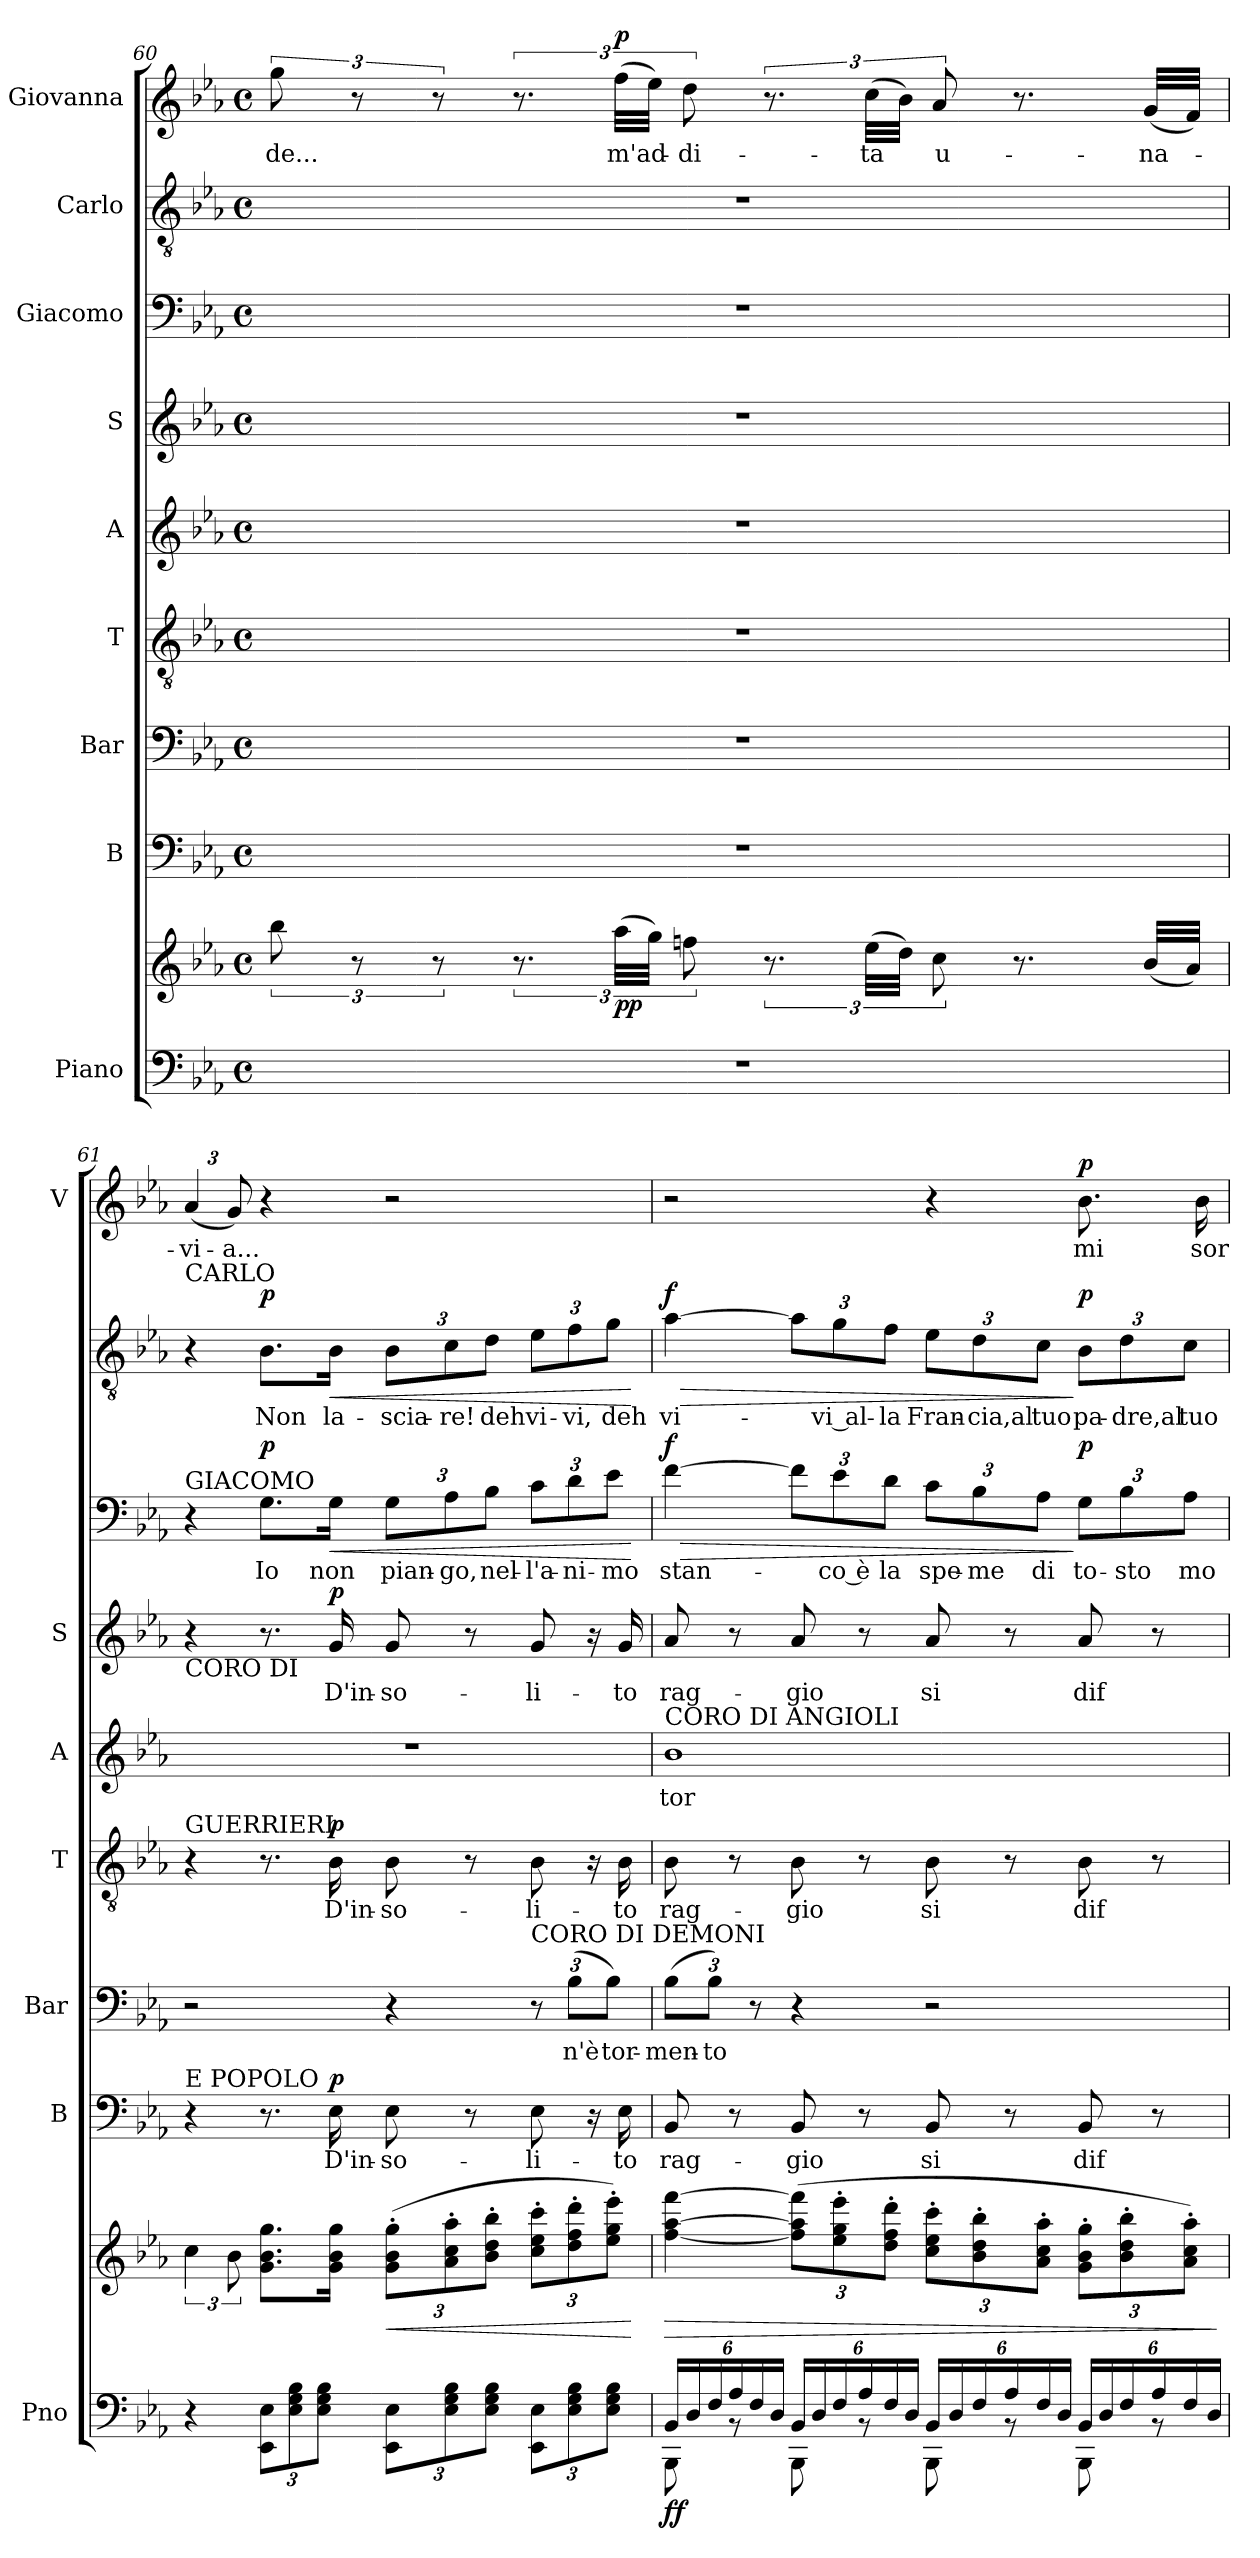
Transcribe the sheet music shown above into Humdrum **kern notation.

**kern	**kern	**dynam	**kern	**text	**dynam	**kern	**text	**kern	**text	**dynam	**kern	**text	**kern	**text	**dynam	**kern	**text	**dynam	**kern	**text	**dynam	**kern	**text	**dynam
*part9	*part9	*part9	*part8	*part8	*part8	*part7	*part7	*part6	*part6	*part6	*part5	*part5	*part4	*part4	*part4	*part3	*part3	*part3	*part2	*part2	*part2	*part1	*part1	*part1
*staff10	*staff9	*staff9/10	*staff8	*staff8	*staff8	*staff7	*staff7	*staff6	*staff6	*staff6	*staff5	*staff5	*staff4	*staff4	*staff4	*staff3	*staff3	*staff3	*staff2	*staff2	*staff2	*staff1	*staff1	*staff1
*I"Piano	*	*	*I"B	*	*	*I"Bar	*	*I"T	*	*	*I"A	*	*I"S	*	*	*I"Giacomo	*	*	*I"Carlo	*	*	*I"Giovanna	*	*
*I'Pno	*	*	*I'B	*	*	*I'Bar	*	*I'T	*	*	*I'A	*	*I'S	*	*	*	*	*	*	*	*	*I'V	*	*
*clefF4	*clefG2	*	*clefF4	*	*	*clefF4	*	*clefGv2	*	*	*clefG2	*	*clefG2	*	*	*clefF4	*	*	*clefGv2	*	*	*clefG2	*	*
*k[b-e-a-]	*k[b-e-a-]	*	*k[b-e-a-]	*	*	*k[b-e-a-]	*	*k[b-e-a-]	*	*	*k[b-e-a-]	*	*k[b-e-a-]	*	*	*k[b-e-a-]	*	*	*k[b-e-a-]	*	*	*k[b-e-a-]	*	*
*M4/4	*M4/4	*	*M4/4	*	*	*M4/4	*	*M4/4	*	*	*M4/4	*	*M4/4	*	*	*M4/4	*	*	*M4/4	*	*	*M4/4	*	*
*met(c)	*met(c)	*	*met(c)	*	*	*met(c)	*	*met(c)	*	*	*met(c)	*	*met(c)	*	*	*met(c)	*	*	*met(c)	*	*	*met(c)	*	*
=60	=60	=60	=60	=60	=60	=60	=60	=60	=60	=60	=60	=60	=60	=60	=60	=60	=60	=60	=60	=60	=60	=60	=60	=60
1r	12bb-\	.	1r	.	.	1r	.	1r	.	.	1r	.	1r	.	.	1r	.	.	1r	.	.	12gg\	-de...	.
.	12r	.	.	.	.	.	.	.	.	.	.	.	.	.	.	.	.	.	.	.	.	12r	.	.
.	12r	.	.	.	.	.	.	.	.	.	.	.	.	.	.	.	.	.	.	.	.	12r	.	.
.	12.r	.	.	.	.	.	.	.	.	.	.	.	.	.	.	.	.	.	.	.	.	12.r	.	.
!	!	!LO:DY:b	!	!	!	!	!	!	!	!	!	!	!	!	!	!	!	!	!	!	!	!	!	!LO:DY:a
.	(48aa-\LLL	pp	.	.	.	.	.	.	.	.	.	.	.	.	.	.	.	.	.	.	.	(48ff\LLL	m'ad-	p
.	48gg\JJJ)	.	.	.	.	.	.	.	.	.	.	.	.	.	.	.	.	.	.	.	.	48ee-\JJJ)	.	.
.	12ffn\	.	.	.	.	.	.	.	.	.	.	.	.	.	.	.	.	.	.	.	.	12dd\	-di-	.
.	12.r	.	.	.	.	.	.	.	.	.	.	.	.	.	.	.	.	.	.	.	.	12.r	.	.
.	(48ee-\LLL	.	.	.	.	.	.	.	.	.	.	.	.	.	.	.	.	.	.	.	.	(48cc\LLL	-ta	.
.	48dd\JJJ)	.	.	.	.	.	.	.	.	.	.	.	.	.	.	.	.	.	.	.	.	48b-\JJJ)	.	.
.	12cc\	.	.	.	.	.	.	.	.	.	.	.	.	.	.	.	.	.	.	.	.	12a-/	u-	.
.	8.r	.	.	.	.	.	.	.	.	.	.	.	.	.	.	.	.	.	.	.	.	8.r	.	.
.	(32b-/LLL	.	.	.	.	.	.	.	.	.	.	.	.	.	.	.	.	.	.	.	.	(32g/LLL	-na-	.
.	32a-/JJJ)	.	.	.	.	.	.	.	.	.	.	.	.	.	.	.	.	.	.	.	.	32f/JJJ)	.	.
=61	=61	=61	=61	=61	=61	=61	=61	=61	=61	=61	=61	=61	=61	=61	=61	=61	=61	=61	=61	=61	=61	=61	=61	=61
*	*	*	*	*	*	*	*	*	*	*	*	*	*	*	*	*	*	*	*	*	*	*Xbrackettup	*	*
!	!	!	!	!	!	!	!	!	!	!	!	!	!	!	!	!	!	!	!LO:TX:a:t=CARLO	!	!	!	!	!
!	!	!	!	!	!	!	!	!	!	!	!	!	!	!	!	!LO:TX:a:t=GIACOMO	!	!	!	!	!	!	!	!
!	!	!	!	!	!	!	!	!	!	!	!	!	!LO:TX:b:t=CORO DI	!	!	!	!	!	!	!	!	!	!	!
!	!	!	!	!	!	!	!	!LO:TX:a:t=GUERRIERI	!	!	!	!	!	!	!	!	!	!	!	!	!	!	!	!
!	!	!	!LO:TX:a:t=E POPOLO	!	!	!	!	!	!	!	!	!	!	!	!	!	!	!	!	!	!	!	!	!
4r	6cc\	.	4r	.	.	2r	.	4r	.	.	1r	.	4r	.	.	4r	.	.	4r	.	.	(6a-/	-vi-	.
.	12b-\	.	.	.	.	.	.	.	.	.	.	.	.	.	.	.	.	.	.	.	.	12g/)	-a...	.
*Xbrackettup	*	*	*	*	*	*	*	*	*	*	*	*	*	*	*	*	*	*	*	*	*	*	*	*
!	!	!	!	!	!	!	!	!	!	!	!	!	!	!	!	!	!	!LO:DY:a	!	!	!LO:DY:a	!	!	!
12EE-\ 12E-\L	8.g\ 8.b-\ 8.gg\L	.	8.r	.	.	.	.	8.r	.	.	.	.	8.r	.	.	8.G\L	Io	p	8.B-\L	Non	p	4r	.	.
12E-\ 12G\ 12B-\	.	.	.	.	.	.	.	.	.	.	.	.	.	.	.	.	.	.	.	.	.	.	.	.
12E-\ 12G\ 12B-\J	.	.	.	.	.	.	.	.	.	.	.	.	.	.	.	.	.	.	.	.	.	.	.	.
!	!	!	!	!	!LO:DY:a	!	!	!	!	!LO:DY:a	!	!	!	!	!LO:DY:a	!	!	!LO:HP:b	!	!	!LO:HP:b	!	!	!
.	16g\ 16b-\ 16gg\Jk	.	16E-\	D'in-	p	.	.	16B-\	D'in-	p	.	.	16g/	D'in-	p	16G\Jk	non	<	16B-\Jk	la-	<	.	.	.
*	*Xbrackettup	*	*	*	*	*	*	*	*	*	*	*	*	*	*	*	*	*	*	*	*	*	*	*
!	!	!LO:HP:b	!	!	!	!	!	!	!	!	!	!	!	!	!	!	!	!	!	!	!	!	!	!
*	*	*	*	*	*	*	*	*	*	*	*	*	*	*	*	*Xbrackettup	*	*	*Xbrackettup	*	*	*	*	*
12EE-\ 12E-\L	(12g\' 12b-\' 12gg\'L	<	8E-\	-so-	.	4r	.	8B-\	-so-	.	.	.	8g/	-so-	.	12G\L	pian-	.	12B-\L	-scia-	.	2r	.	.
12E-\ 12G\ 12B-\	12a-\' 12cc\' 12aa-\'	.	.	.	.	.	.	.	.	.	.	.	.	.	.	12A-\	-go,	.	12c\	-re!	.	.	.	.
.	.	.	8r	.	.	.	.	8r	.	.	.	.	8r	.	.	.	.	.	.	.	.	.	.	.
12E-\ 12G\ 12B-\J	12b-\' 12dd\' 12bb-\'J	.	.	.	.	.	.	.	.	.	.	.	.	.	.	12B-\J	nel-	.	12d\J	deh	.	.	.	.
*	*	*	*	*	*	*Xbrackettup	*	*	*	*	*	*	*	*	*	*	*	*	*	*	*	*	*	*
!	!	!	!	!	!	!LO:TX:a:t=CORO DI DEMONI	!	!	!	!	!	!	!	!	!	!	!	!	!	!	!	!	!	!
12EE-\ 12E-\L	12cc\' 12ee-\' 12ccc\'L	.	8E-\	-li-	.	12r	.	8B-\	-li-	.	.	.	8g/	-li-	.	12c\L	-l'a-	.	12e-\L	vi-	.	.	.	.
12E-\ 12G\ 12B-\	12dd\' 12ff\' 12ddd\'	.	.	.	.	(12B-\L	n'è	.	.	.	.	.	.	.	.	12d\	-ni-	.	12f\	-vi,	.	.	.	.
.	.	.	16r	.	.	.	.	16r	.	.	.	.	16r	.	.	.	.	.	.	.	.	.	.	.
12E-\ 12G\ 12B-\J	12ee-\' 12gg\' 12eee-\'J)	.	.	.	.	12B-\J)	tor-	.	.	.	.	.	.	.	.	12e-\J	-mo	.	12g\J	deh	.	.	.	.
.	.	.	16E-\	-to	.	.	.	16B-\	-to	.	.	.	16g/	-to	.	.	.	.	.	.	.	.	.	.
.	.	[	.	.	.	.	.	.	.	.	.	.	.	.	.	.	.	[	.	.	[	.	.	.
!!LO:PB:g=z
=62	=62	=62	=62	=62	=62	=62	=62	=62	=62	=62	=62	=62	=62	=62	=62	=62	=62	=62	=62	=62	=62	=62	=62	=62
*^	*	*	*	*	*	*	*	*	*	*	*	*	*	*	*	*	*	*	*	*	*	*	*	*
!	!	!	!	!	!	!	!	!	!	!	!	!LO:TX:a:t=CORO DI ANGIOLI	!	!	!	!	!	!	!	!	!	!	!	!	!
!	!	!	!LO:HP:b	!	!	!	!	!	!	!	!	!	!	!	!	!	!	!	!LO:HP:b	!	!	!LO:HP:b	!	!	!
!	!	!	!LO:DY:n=1:b=2	!	!	!	!	!	!	!	!	!	!	!	!	!	!	!	!	!	!	!	!	!	!
!	!	!	!LO:DY:n=2:b	!	!	!	!	!	!	!	!	!	!	!	!	!	!	!	!LO:DY:n=1:a	!	!	!LO:DY:n=1:a	!	!	!
24BB-/LL	8BBB-\	[4ff\ [4aa-\ [4fff\	> f f	8BB-/	rag-	.	(12B-\L	-men-	8B-\	rag-	.	1b-	tor-	8a-/	rag-	.	[4f\	stan-	> f	[4a-\	vi-	> f	2r	.	.
24D/	.	.	.	.	.	.	.	.	.	.	.	.	.	.	.	.	.	.	.	.	.	.	.	.	.
24F/	.	.	.	.	.	.	12B-\J)	-to	.	.	.	.	.	.	.	.	.	.	.	.	.	.	.	.	.
24A-/	8rBB	.	.	8r	.	.	.	.	8r	.	.	.	.	8r	.	.	.	.	.	.	.	.	.	.	.
24F/	.	.	.	.	.	.	12r	.	.	.	.	.	.	.	.	.	.	.	.	.	.	.	.	.	.
24D/JJ	.	.	.	.	.	.	.	.	.	.	.	.	.	.	.	.	.	.	.	.	.	.	.	.	.
24BB-/LL	8BBB-\	(12ff\] 12aa-\] 12fff\]L	.	8BB-/	-gio	.	4r	.	8B-\	-gio	.	.	.	8a-/	-gio	.	12f\L]	.	.	12a-\L]	.	.	.	.	.
24D/	.	.	.	.	.	.	.	.	.	.	.	.	.	.	.	.	.	.	.	.	.	.	.	.	.
24F/	.	12ee-\' 12gg\' 12eee-\'	.	.	.	.	.	.	.	.	.	.	.	.	.	.	12e-\	-co è	.	12g\	-vi al-	.	.	.	.
24A-/	8rBB	.	.	8r	.	.	.	.	8r	.	.	.	.	8r	.	.	.	.	.	.	.	.	.	.	.
24F/	.	12dd\' 12ff\' 12ddd\'J	.	.	.	.	.	.	.	.	.	.	.	.	.	.	12d\J	la	.	12f\J	-la	.	.	.	.
24D/JJ	.	.	.	.	.	.	.	.	.	.	.	.	.	.	.	.	.	.	.	.	.	.	.	.	.
24BB-/LL	8BBB-\	12cc\' 12ee-\' 12ccc\'L	.	8BB-/	si	.	2r	.	8B-\	si	.	.	.	8a-/	si	.	12c\L	spe-	.	12e-\L	Fran-	.	4r	.	.
24D/	.	.	.	.	.	.	.	.	.	.	.	.	.	.	.	.	.	.	.	.	.	.	.	.	.
24F/	.	12b-\' 12dd\' 12bb-\'	.	.	.	.	.	.	.	.	.	.	.	.	.	.	12B-\	-me	.	12d\	-cia,al	.	.	.	.
24A-/	8rBB	.	.	8r	.	.	.	.	8r	.	.	.	.	8r	.	.	.	.	.	.	.	.	.	.	.
24F/	.	12a-\' 12cc\' 12aa-\'J	.	.	.	.	.	.	.	.	.	.	.	.	.	.	12A-\J	di	.	12c\J	tuo	.	.	.	.
24D/JJ	.	.	.	.	.	.	.	.	.	.	.	.	.	.	.	.	.	.	.	.	.	.	.	.	.
!	!	!	!	!	!	!	!	!	!	!	!	!	!	!	!	!	!	!	!LO:DY:n=2:a	!	!	!LO:DY:n=2:a	!	!	!LO:DY:a
24BB-/LL	8BBB-\	12g\' 12b-\' 12gg\'L	.	8BB-/	dif-	.	.	.	8B-\	dif-	.	.	.	8a-/	dif-	.	12G\L	to-	] p	12B-\L	pa-	] p	8.b-\	mi	p
24D/	.	.	.	.	.	.	.	.	.	.	.	.	.	.	.	.	.	.	.	.	.	.	.	.	.
24F/	.	12b-\' 12dd\' 12bb-\'	.	.	.	.	.	.	.	.	.	.	.	.	.	.	12B-\	-sto	.	12d\	-dre,al	.	.	.	.
24A-/	8rBB	.	.	8r	.	.	.	.	8r	.	.	.	.	8r	.	.	.	.	.	.	.	.	.	.	.
24F/	.	12a-\' 12cc\' 12aa-\'J)	.	.	.	.	.	.	.	.	.	.	.	.	.	.	12A-\J	mo-	.	12c\J	tuo	.	.	.	.
.	.	.	.	.	.	.	.	.	.	.	.	.	.	.	.	.	.	.	.	.	.	.	16b-\	sor-	.
24D/JJ	.	.	.	.	.	.	.	.	.	.	.	.	.	.	.	.	.	.	.	.	.	.	.	.	.
*v	*v	*	*	*	*	*	*	*	*	*	*	*	*	*	*	*	*	*	*	*	*	*	*	*	*
.	.	]	.	.	.	.	.	.	.	.	.	.	.	.	.	.	.	.	.	.	.	.	.	.
=	=	=	=	=	=	=	=	=	=	=	=	=	=	=	=	=	=	=	=	=	=	=	=	=
*-	*-	*-	*-	*-	*-	*-	*-	*-	*-	*-	*-	*-	*-	*-	*-	*-	*-	*-	*-	*-	*-	*-	*-	*-
